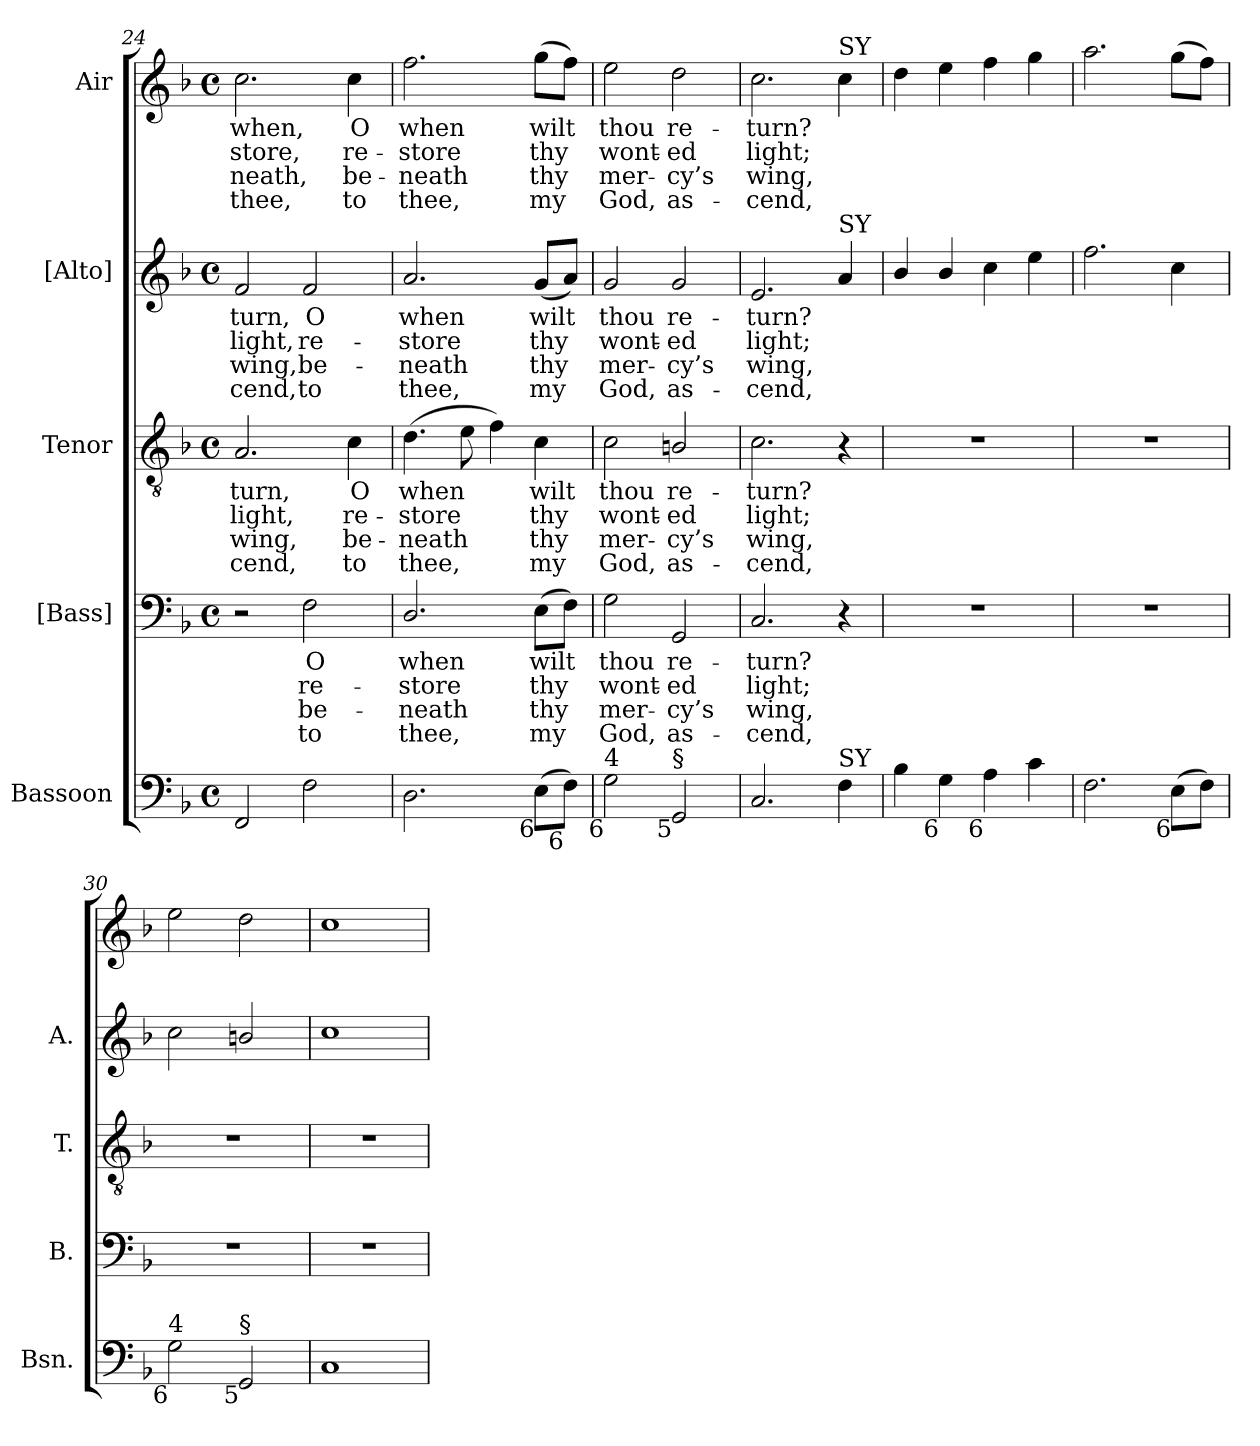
**kern	**kern	**text	**text	**text	**text	**kern	**text	**text	**text	**text	**kern	**text	**text	**text	**text	**kern	**text	**text	**text	**text
*part5	*part4	*part4	*part4	*part4	*part4	*part3	*part3	*part3	*part3	*part3	*part2	*part2	*part2	*part2	*part2	*part1	*part1	*part1	*part1	*part1
*staff5	*staff4	*staff4	*staff4	*staff4	*staff4	*staff3	*staff3	*staff3	*staff3	*staff3	*staff2	*staff2	*staff2	*staff2	*staff2	*staff1	*staff1	*staff1	*staff1	*staff1
*I"Bassoon	*I"[Bass]	*	*	*	*	*I"Tenor	*	*	*	*	*I"[Alto]	*	*	*	*	*I"Air	*	*	*	*
*I'Bsn.	*I'B.	*	*	*	*	*I'T.	*	*	*	*	*I'A.	*	*	*	*	*	*	*	*	*
*clefF4	*clefF4	*	*	*	*	*clefGv2	*	*	*	*	*clefG2	*	*	*	*	*clefG2	*	*	*	*
*	*	*	*	*	*	*ITrd7c12	*	*	*	*	*	*	*	*	*	*	*	*	*	*
*k[b-]	*k[b-]	*	*	*	*	*k[b-]	*	*	*	*	*k[b-]	*	*	*	*	*k[b-]	*	*	*	*
*F:	*F:	*	*	*	*	*F:	*	*	*	*	*F:	*	*	*	*	*F:	*	*	*	*
*M4/4	*M4/4	*	*	*	*	*M4/4	*	*	*	*	*M4/4	*	*	*	*	*M4/4	*	*	*	*
*met(c)	*met(c)	*	*	*	*	*met(c)	*	*	*	*	*met(c)	*	*	*	*	*met(c)	*	*	*	*
=24	=24	=24	=24	=24	=24	=24	=24	=24	=24	=24	=24	=24	=24	=24	=24	=24	=24	=24	=24	=24
!	!	!	!	!	!	!	!LO:LY:b:color=#000000	!LO:LY:b:color=#000000	!LO:LY:b:color=#000000	!LO:LY:b:color=#000000	!	!	!	!	!	!	!	!	!	!
!	!	!	!	!	!	!	!	!	!	!	!	!LO:LY:b:color=#000000	!LO:LY:b:color=#000000	!LO:LY:b:color=#000000	!LO:LY:b:color=#000000	!	!	!	!	!
!	!	!	!	!	!	!	!	!	!	!	!	!	!	!	!	!	!LO:LY:b:color=#000000	!LO:LY:b:color=#000000	!LO:LY:b:color=#000000	!LO:LY:b:color=#000000
2FFi/	2r	.	.	.	.	2.AAi/	-turn,	light,	-wing,	cend,	2fi/	-turn,	light,	-wing,	cend,	2.cci\	when,	-store,	neath,	thee,
!	!	!LO:LY:b:color=#000000	!LO:LY:b:color=#000000	!LO:LY:b:color=#000000	!LO:LY:b:color=#000000	!	!	!	!	!	!	!	!	!	!	!	!	!	!	!
!	!	!	!	!	!	!	!	!	!	!	!	!LO:LY:b:color=#000000	!LO:LY:b:color=#000000	!LO:LY:b:color=#000000	!LO:LY:b:color=#000000	!	!	!	!	!
2Fi\	2Fi\	O	re-	be-	-to	.	.	.	.	.	2fi/	O	re-	be-	-to	.	.	.	.	.
!	!	!	!	!	!	!	!LO:LY:b:color=#000000	!LO:LY:b:color=#000000	!LO:LY:b:color=#000000	!LO:LY:b:color=#000000	!	!	!	!	!	!	!	!	!	!
!	!	!	!	!	!	!	!	!	!	!	!	!	!	!	!	!	!LO:LY:b:color=#000000	!LO:LY:b:color=#000000	!LO:LY:b:color=#000000	!LO:LY:b:color=#000000
.	.	.	.	.	.	4Ci\	O	re-	be-	-to	.	.	.	.	.	4cci\	O	re-	be-	-to
!!LO:PB:g=z
=25	=25	=25	=25	=25	=25	=25	=25	=25	=25	=25	=25	=25	=25	=25	=25	=25	=25	=25	=25	=25
!	!	!LO:LY:b:color=#000000	!LO:LY:b:color=#000000	!LO:LY:b:color=#000000	!LO:LY:b:color=#000000	!	!	!	!	!	!	!	!	!	!	!	!	!	!	!
!	!	!	!	!	!	!	!LO:LY:b:color=#000000	!LO:LY:b:color=#000000	!LO:LY:b:color=#000000	!LO:LY:b:color=#000000	!	!	!	!	!	!	!	!	!	!
!	!	!	!	!	!	!	!	!	!	!	!	!LO:LY:b:color=#000000	!LO:LY:b:color=#000000	!LO:LY:b:color=#000000	!LO:LY:b:color=#000000	!	!	!	!	!
!	!	!	!	!	!	!	!	!	!	!	!	!	!	!	!	!	!LO:LY:b:color=#000000	!LO:LY:b:color=#000000	!LO:LY:b:color=#000000	!LO:LY:b:color=#000000
2.Di\	2.Di/	when	-store	neath	thee,	(4.Di\	when	-store	neath	thee,	2.ai/	when	-store	neath	thee,	2.ffi\	when	-store	neath	thee,
.	.	.	.	.	.	8Ei\	.	.	.	.	.	.	.	.	.	.	.	.	.	.
.	.	.	.	.	.	4Fi\)	.	.	.	.	.	.	.	.	.	.	.	.	.	.
!	!	!LO:LY:b:color=#000000	!LO:LY:b:color=#000000	!LO:LY:b:color=#000000	!LO:LY:b:color=#000000	!	!	!	!	!	!	!	!	!	!	!	!	!	!	!
!	!	!	!	!	!	!	!LO:LY:b:color=#000000	!LO:LY:b:color=#000000	!LO:LY:b:color=#000000	!LO:LY:b:color=#000000	!	!	!	!	!	!	!	!	!	!
!	!	!	!	!	!	!	!	!	!	!	!	!LO:LY:b:color=#000000	!LO:LY:b:color=#000000	!LO:LY:b:color=#000000	!LO:LY:b:color=#000000	!	!	!	!	!
!LO:TX:b:rj:t=6	!	!	!	!	!	!	!	!	!	!	!	!	!	!	!	!	!	!	!	!
!	!	!	!	!	!	!	!	!	!	!	!	!	!	!	!	!	!LO:LY:b:color=#000000	!LO:LY:b:color=#000000	!LO:LY:b:color=#000000	!LO:LY:b:color=#000000
(8Ei\L	(8Ei\L	wilt	thy	thy	my	4Ci\	wilt	thy	thy	my	(8gi/L	wilt	thy	thy	my	(8ggi\L	wilt	thy	thy	my
!LO:TX:b:rj:t=6	!	!	!	!	!	!	!	!	!	!	!	!	!	!	!	!	!	!	!	!
8Fi\J)	8Fi\J)	.	.	.	.	.	.	.	.	.	8ai/J)	.	.	.	.	8ffi\J)	.	.	.	.
=26	=26	=26	=26	=26	=26	=26	=26	=26	=26	=26	=26	=26	=26	=26	=26	=26	=26	=26	=26	=26
!	!	!LO:LY:b:color=#000000	!LO:LY:b:color=#000000	!LO:LY:b:color=#000000	!LO:LY:b:color=#000000	!	!	!	!	!	!	!	!	!	!	!	!	!	!	!
!	!	!	!	!	!	!	!LO:LY:b:color=#000000	!LO:LY:b:color=#000000	!LO:LY:b:color=#000000	!LO:LY:b:color=#000000	!	!	!	!	!	!	!	!	!	!
!	!	!	!	!	!	!	!	!	!	!	!	!LO:LY:b:color=#000000	!LO:LY:b:color=#000000	!LO:LY:b:color=#000000	!LO:LY:b:color=#000000	!	!	!	!	!
!LO:TX:b:rj:t=6	!	!	!	!	!	!	!	!	!	!	!	!	!	!	!	!	!	!	!	!
!LO:TX:t=4	!	!	!	!	!	!	!	!	!	!	!	!	!	!	!	!	!	!	!	!
!	!	!	!	!	!	!	!	!	!	!	!	!	!	!	!	!	!LO:LY:b:color=#000000	!LO:LY:b:color=#000000	!LO:LY:b:color=#000000	!LO:LY:b:color=#000000
2Gi\	2Gi\	thou	wont-	mer-	-God,	2Ci\	thou	wont-	mer-	-God,	2gi/	thou	wont-	mer-	-God,	2eei\	thou	wont-	mer-	-God,
!	!	!LO:LY:b:color=#000000	!LO:LY:b:color=#000000	!LO:LY:b:color=#000000	!LO:LY:b:color=#000000	!	!	!	!	!	!	!	!	!	!	!	!	!	!	!
!	!	!	!	!	!	!	!LO:LY:b:color=#000000	!LO:LY:b:color=#000000	!LO:LY:b:color=#000000	!LO:LY:b:color=#000000	!	!	!	!	!	!	!	!	!	!
!	!	!	!	!	!	!	!	!	!	!	!	!LO:LY:b:color=#000000	!LO:LY:b:color=#000000	!LO:LY:b:color=#000000	!LO:LY:b:color=#000000	!	!	!	!	!
!LO:TX:b:rj:t=5	!	!	!	!	!	!	!	!	!	!	!	!	!	!	!	!	!	!	!	!
!LO:TX:t=§	!	!	!	!	!	!	!	!	!	!	!	!	!	!	!	!	!	!	!	!
!	!	!	!	!	!	!	!	!	!	!	!	!	!	!	!	!	!LO:LY:b:color=#000000	!LO:LY:b:color=#000000	!LO:LY:b:color=#000000	!LO:LY:b:color=#000000
2GGi/	2GGi/	re-	-ed	cy’s	as-	2BBni/	re-	-ed	cy’s	as-	2gi/	re-	-ed	cy’s	as-	2ddi\	re-	-ed	cy’s	as-
=27	=27	=27	=27	=27	=27	=27	=27	=27	=27	=27	=27	=27	=27	=27	=27	=27	=27	=27	=27	=27
!	!	!LO:LY:b:color=#000000	!LO:LY:b:color=#000000	!LO:LY:b:color=#000000	!LO:LY:b:color=#000000	!	!	!	!	!	!	!	!	!	!	!	!	!	!	!
!	!	!	!	!	!	!	!LO:LY:b:color=#000000	!LO:LY:b:color=#000000	!LO:LY:b:color=#000000	!LO:LY:b:color=#000000	!	!	!	!	!	!	!	!	!	!
!	!	!	!	!	!	!	!	!	!	!	!	!LO:LY:b:color=#000000	!LO:LY:b:color=#000000	!LO:LY:b:color=#000000	!LO:LY:b:color=#000000	!	!	!	!	!
!	!	!	!	!	!	!	!	!	!	!	!	!	!	!	!	!	!LO:LY:b:color=#000000	!LO:LY:b:color=#000000	!LO:LY:b:color=#000000	!LO:LY:b:color=#000000
2.Ci/	2.Ci/	-turn?	light;	-wing,	cend,	2.Ci\	-turn?	light;	-wing,	cend,	2.ei/	-turn?	light;	-wing,	cend,	2.cci\	-turn?	light;	-wing,	cend,
!	!	!	!	!	!	!	!	!	!	!	!	!	!	!	!	!LO:TX:a:t=SY	!	!	!	!
!	!	!	!	!	!	!	!	!	!	!	!LO:TX:a:t=SY	!	!	!	!	!	!	!	!	!
!LO:TX:a:t=SY	!	!	!	!	!	!	!	!	!	!	!	!	!	!	!	!	!	!	!	!
4Fi\	4r	.	.	.	.	4r	.	.	.	.	4ai/	.	.	.	.	4cci\	.	.	.	.
=28	=28	=28	=28	=28	=28	=28	=28	=28	=28	=28	=28	=28	=28	=28	=28	=28	=28	=28	=28	=28
4B-i\	1r	.	.	.	.	1r	.	.	.	.	4b-i/	.	.	.	.	4ddi\	.	.	.	.
!LO:TX:b:rj:t=6	!	!	!	!	!	!	!	!	!	!	!	!	!	!	!	!	!	!	!	!
4Gi\	.	.	.	.	.	.	.	.	.	.	4b-i/	.	.	.	.	4eei\	.	.	.	.
!LO:TX:b:rj:t=6	!	!	!	!	!	!	!	!	!	!	!	!	!	!	!	!	!	!	!	!
4Ai\	.	.	.	.	.	.	.	.	.	.	4cci\	.	.	.	.	4ffi\	.	.	.	.
4ci\	.	.	.	.	.	.	.	.	.	.	4eei\	.	.	.	.	4ggi\	.	.	.	.
=29	=29	=29	=29	=29	=29	=29	=29	=29	=29	=29	=29	=29	=29	=29	=29	=29	=29	=29	=29	=29
2.Fi\	1r	.	.	.	.	1r	.	.	.	.	2.ffi\	.	.	.	.	2.aai\	.	.	.	.
!LO:TX:b:rj:t=6	!	!	!	!	!	!	!	!	!	!	!	!	!	!	!	!	!	!	!	!
(8Ei\L	.	.	.	.	.	.	.	.	.	.	4cci\	.	.	.	.	(8ggi\L	.	.	.	.
8Fi\J)	.	.	.	.	.	.	.	.	.	.	.	.	.	.	.	8ffi\J)	.	.	.	.
=30	=30	=30	=30	=30	=30	=30	=30	=30	=30	=30	=30	=30	=30	=30	=30	=30	=30	=30	=30	=30
!LO:TX:b:rj:t=6	!	!	!	!	!	!	!	!	!	!	!	!	!	!	!	!	!	!	!	!
!LO:TX:t=4	!	!	!	!	!	!	!	!	!	!	!	!	!	!	!	!	!	!	!	!
2Gi\	1r	.	.	.	.	1r	.	.	.	.	2cci\	.	.	.	.	2eei\	.	.	.	.
!LO:TX:b:rj:t=5	!	!	!	!	!	!	!	!	!	!	!	!	!	!	!	!	!	!	!	!
!LO:TX:t=§	!	!	!	!	!	!	!	!	!	!	!	!	!	!	!	!	!	!	!	!
2GGi/	.	.	.	.	.	.	.	.	.	.	2bni/	.	.	.	.	2ddi\	.	.	.	.
=31	=31	=31	=31	=31	=31	=31	=31	=31	=31	=31	=31	=31	=31	=31	=31	=31	=31	=31	=31	=31
1Ci	1r	.	.	.	.	1r	.	.	.	.	1cci	.	.	.	.	1cci	.	.	.	.
=	=	=	=	=	=	=	=	=	=	=	=	=	=	=	=	=	=	=	=	=
*-	*-	*-	*-	*-	*-	*-	*-	*-	*-	*-	*-	*-	*-	*-	*-	*-	*-	*-	*-	*-
